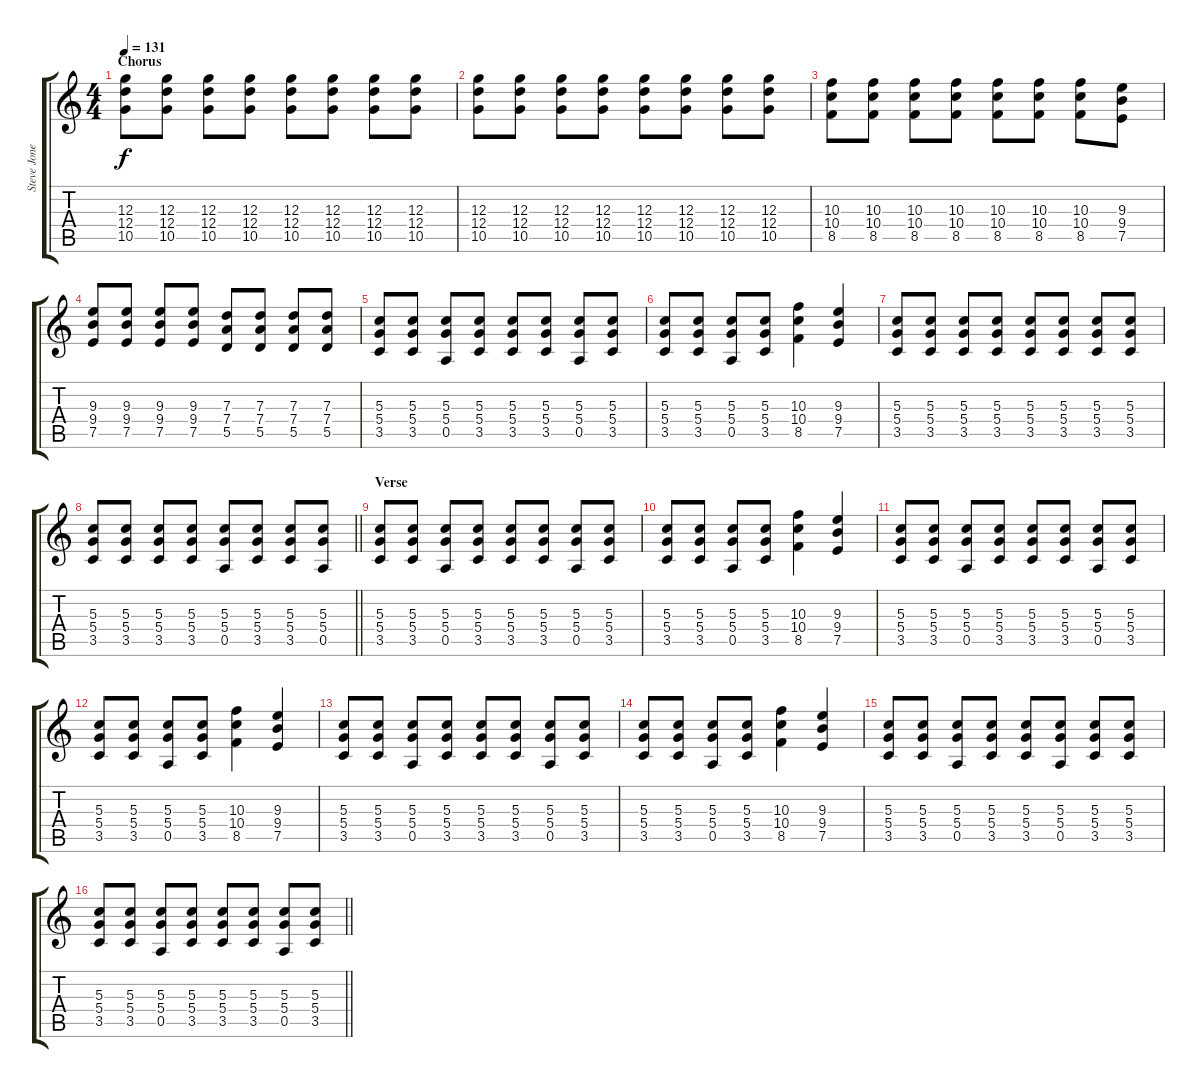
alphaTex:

\track ("Steve Jones" "Steve Jone") {instrument distortionguitar}
\staff {score tabs}
\tuning (E4 B3 G3 D3 A2 E2) {hide}
\ts (4 4)
\section ("" "Chorus")
\tempo 131
\clef g2
\ks c
(12.3 12.4 10.5).8{dy f} (12.3 12.4 10.5).8 (12.3 12.4 10.5).8 (12.3 12.4 10.5).8 (12.3 12.4 10.5).8 (12.3 12.4 10.5).8 (12.3 12.4 10.5).8 (12.3 12.4 10.5).8 |
(12.3 12.4 10.5).8 (12.3 12.4 10.5).8 (12.3 12.4 10.5).8 (12.3 12.4 10.5).8 (12.3 12.4 10.5).8 (12.3 12.4 10.5).8 (12.3 12.4 10.5).8 (12.3 12.4 10.5).8 |
(10.3 10.4 8.5).8 (10.3 10.4 8.5).8 (10.3 10.4 8.5).8 (10.3 10.4 8.5).8 (10.3 10.4 8.5).8 (10.3 10.4 8.5).8 (10.3 10.4 8.5).8 (9.3 9.4 7.5).8 |
(9.3 9.4 7.5).8 (9.3 9.4 7.5).8 (9.3 9.4 7.5).8 (9.3 9.4 7.5).8 (7.3 7.4 5.5).8 (7.3 7.4 5.5).8 (7.3 7.4 5.5).8 (7.3 7.4 5.5).8 |
(5.3 5.4 3.5).8 (5.3 5.4 3.5).8 (5.3 5.4 0.5).8 (5.3 5.4 3.5).8 (5.3 5.4 3.5).8 (5.3 5.4 3.5).8 (5.3 5.4 0.5).8 (5.3 5.4 3.5).8 |
(5.3 5.4 3.5).8 (5.3 5.4 3.5).8 (5.3 5.4 0.5).8 (5.3 5.4 3.5).8 (10.3 10.4 8.5).4 (9.3 9.4 7.5).4 |
(5.3 5.4 3.5).8 (5.3 5.4 3.5).8 (5.3 5.4 3.5).8 (5.3 5.4 3.5).8 (5.3 5.4 3.5).8 (5.3 5.4 3.5).8 (5.3 5.4 3.5).8 (5.3 5.4 3.5).8 |
\barLineRight lightlight
(5.3 5.4 3.5).8 (5.3 5.4 3.5).8 (5.3 5.4 3.5).8 (5.3 5.4 3.5).8 (5.3 5.4 0.5).8 (5.3 5.4 3.5).8 (5.3 5.4 3.5).8 (5.3 5.4 0.5).8 |
\section ("" "Verse")
(5.3 5.4 3.5).8 (5.3 5.4 3.5).8 (5.3 5.4 0.5).8 (5.3 5.4 3.5).8 (5.3 5.4 3.5).8 (5.3 5.4 3.5).8 (5.3 5.4 0.5).8 (5.3 5.4 3.5).8 |
(5.3 5.4 3.5).8 (5.3 5.4 3.5).8 (5.3 5.4 0.5).8 (5.3 5.4 3.5).8 (10.3 10.4 8.5).4 (9.3 9.4 7.5).4 |
(5.3 5.4 3.5).8 (5.3 5.4 3.5).8 (5.3 5.4 0.5).8 (5.3 5.4 3.5).8 (5.3 5.4 3.5).8 (5.3 5.4 3.5).8 (5.3 5.4 0.5).8 (5.3 5.4 3.5).8 |
(5.3 5.4 3.5).8 (5.3 5.4 3.5).8 (5.3 5.4 0.5).8 (5.3 5.4 3.5).8 (10.3 10.4 8.5).4 (9.3 9.4 7.5).4 |
(5.3 5.4 3.5).8 (5.3 5.4 3.5).8 (5.3 5.4 0.5).8 (5.3 5.4 3.5).8 (5.3 5.4 3.5).8 (5.3 5.4 3.5).8 (5.3 5.4 0.5).8 (5.3 5.4 3.5).8 |
(5.3 5.4 3.5).8 (5.3 5.4 3.5).8 (5.3 5.4 0.5).8 (5.3 5.4 3.5).8 (10.3 10.4 8.5).4 (9.3 9.4 7.5).4 |
(5.3 5.4 3.5).8 (5.3 5.4 3.5).8 (5.3 5.4 0.5).8 (5.3 5.4 3.5).8 (5.3 5.4 3.5).8 (5.3 5.4 0.5).8 (5.3 5.4 3.5).8 (5.3 5.4 3.5).8 |
\barLineRight lightlight
(5.3 5.4 3.5).8 (5.3 5.4 3.5).8 (5.3 5.4 0.5).8 (5.3 5.4 3.5).8 (5.3 5.4 3.5).8 (5.3 5.4 3.5).8 (5.3 5.4 0.5).8 (5.3 5.4 3.5).8
